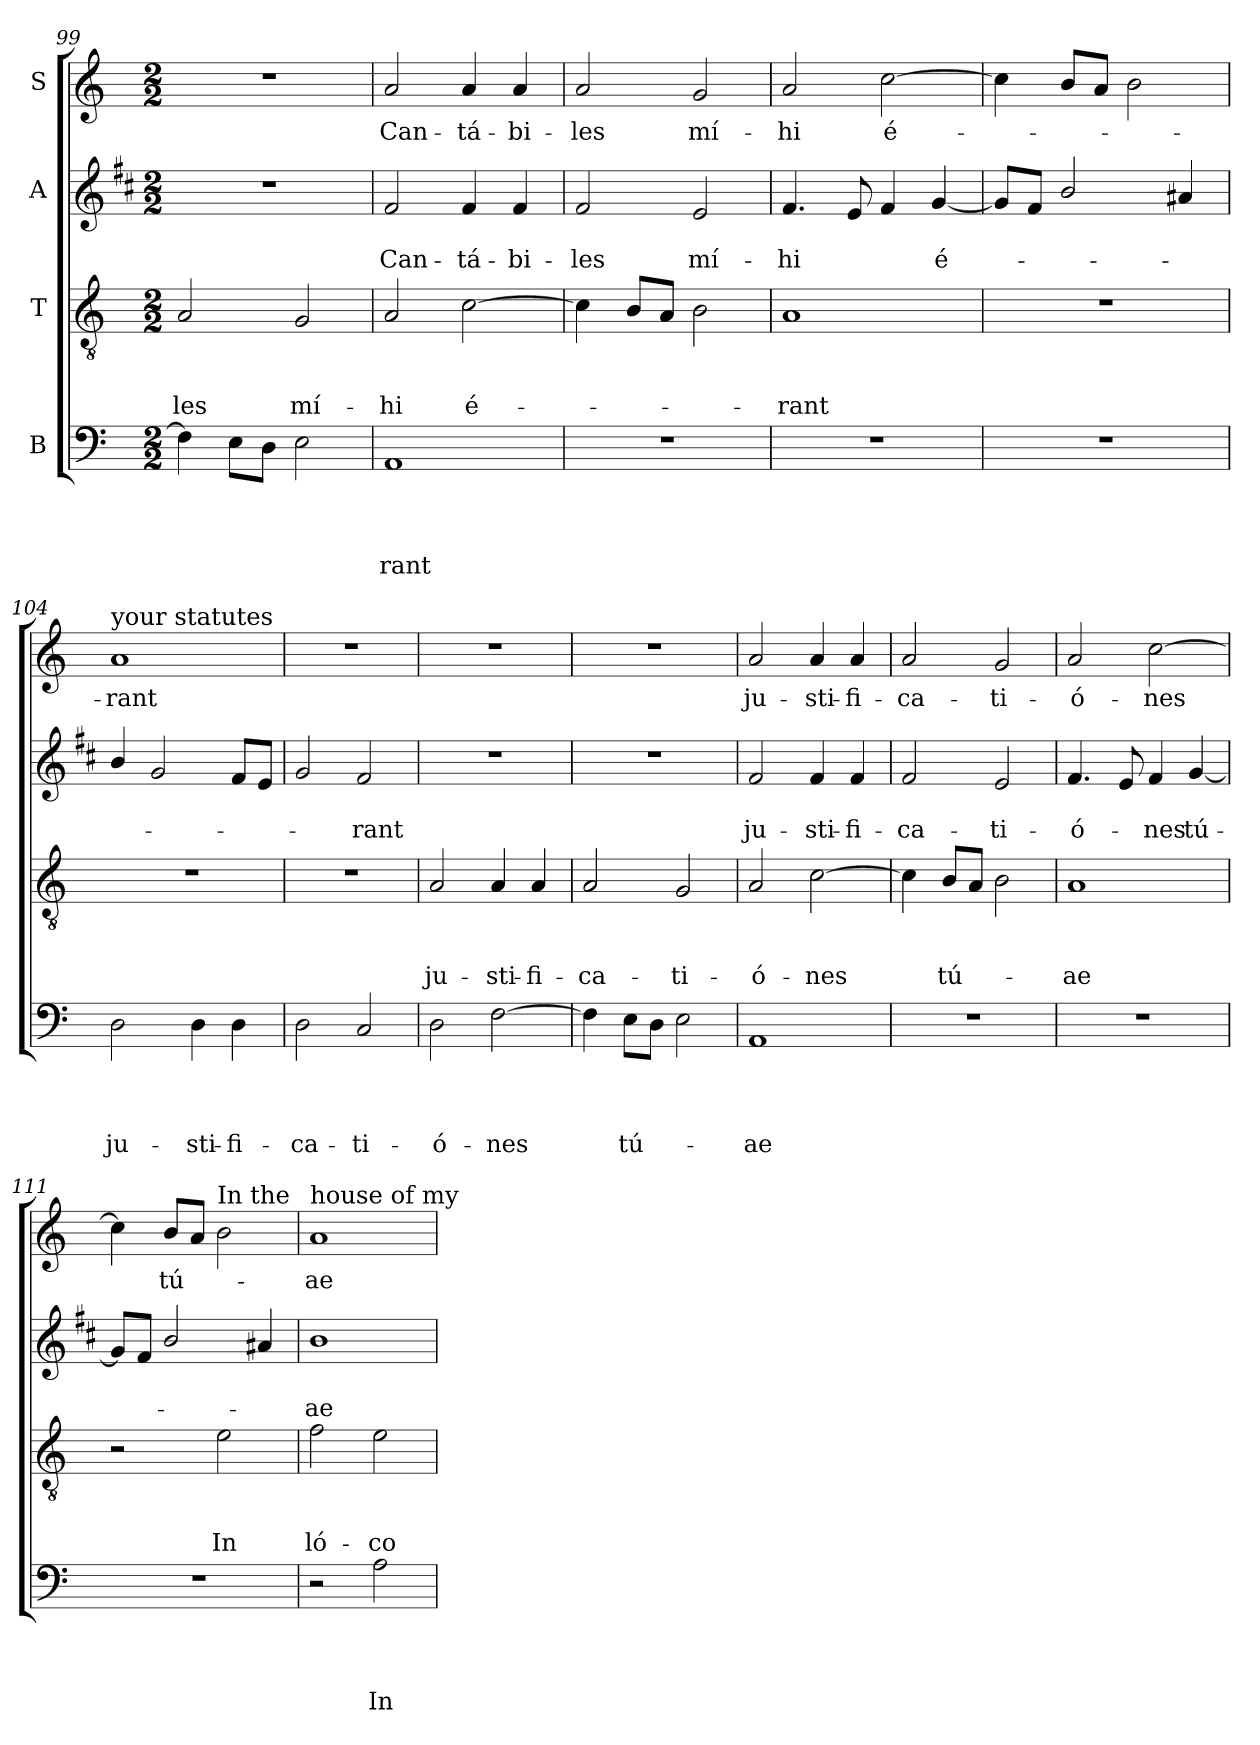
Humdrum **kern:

**kern	**text	**text	**text	**text	**kern	**text	**text	**text	**kern	**text	**text	**kern	**text
*part4	*part4	*part4	*part4	*part4	*part3	*part3	*part3	*part3	*part2	*part2	*part2	*part1	*part1
*staff4	*staff4	*staff4	*staff4	*staff4	*staff3	*staff3	*staff3	*staff3	*staff2	*staff2	*staff2	*staff1	*staff1
*I"B	*	*	*	*	*I"T	*	*	*	*I"A	*	*	*I"S	*
*clefF4	*	*	*	*	*clefGv2	*	*	*	*clefG2	*	*	*clefG2	*
*	*	*	*	*	*	*	*	*	*ITrd1c2	*	*	*	*
*k[]	*	*	*	*	*k[]	*	*	*	*k[]	*	*	*k[]	*
*C:	*	*	*	*	*C:	*	*	*	*C:	*	*	*C:	*
*M2/2	*	*	*	*	*M2/2	*	*	*	*M2/2	*	*	*M2/2	*
=99	=99	=99	=99	=99	=99	=99	=99	=99	=99	=99	=99	=99	=99
!	!	!	!	!	!	!	!	!LO:LY:b	!	!	!	!	!
4F\]	.	.	.	.	2A/	.	.	-les	1r	.	.	1r	.
8E\L	.	.	.	.	.	.	.	.	.	.	.	.	.
8D\J	.	.	.	.	.	.	.	.	.	.	.	.	.
!	!	!	!	!	!	!	!	!LO:LY:b	!	!	!	!	!
2E\	.	.	.	.	2G/	.	.	mí-	.	.	.	.	.
!!LO:PB:g=z
=100	=100	=100	=100	=100	=100	=100	=100	=100	=100	=100	=100	=100	=100
!	!	!	!	!LO:LY:b	!	!	!	!LO:LY:b	!	!	!LO:LY:b	!	!LO:LY:b
1AA	.	.	.	-rant	2A/	.	.	-hi	2e/	.	Can-	2a/	Can-
!	!	!	!	!	!	!	!	!LO:LY:b	!	!	!LO:LY:b	!	!LO:LY:b
.	.	.	.	.	[2c\	.	.	é-	4e/	.	-tá-	4a/	-tá-
!	!	!	!	!	!	!	!	!	!	!	!LO:LY:b	!	!LO:LY:b
.	.	.	.	.	.	.	.	.	4e/	.	-bi-	4a/	-bi-
=101	=101	=101	=101	=101	=101	=101	=101	=101	=101	=101	=101	=101	=101
!	!	!	!	!	!	!	!	!	!	!	!LO:LY:b	!	!LO:LY:b
1r	.	.	.	.	4c\]	.	.	.	2e/	.	-les	2a/	-les
.	.	.	.	.	8B/L	.	.	.	.	.	.	.	.
.	.	.	.	.	8A/J	.	.	.	.	.	.	.	.
!	!	!	!	!	!	!	!	!	!	!	!LO:LY:b	!	!LO:LY:b
.	.	.	.	.	2B\	.	.	.	2d/	.	mí-	2g/	mí-
=102	=102	=102	=102	=102	=102	=102	=102	=102	=102	=102	=102	=102	=102
!	!	!	!	!	!	!	!	!LO:LY:b	!	!	!LO:LY:b	!	!LO:LY:b
1r	.	.	.	.	1A	.	.	-rant	4.e/	.	-hi	2a/	-hi
.	.	.	.	.	.	.	.	.	8d/	.	.	.	.
!	!	!	!	!	!	!	!	!	!	!	!	!	!LO:LY:b
.	.	.	.	.	.	.	.	.	4e/	.	.	[2cc\	é-
!	!	!	!	!	!	!	!	!	!	!	!LO:LY:b	!	!
.	.	.	.	.	.	.	.	.	[4f/	.	é-	.	.
=103	=103	=103	=103	=103	=103	=103	=103	=103	=103	=103	=103	=103	=103
1r	.	.	.	.	1r	.	.	.	8f/L]	.	.	4cc\]	.
.	.	.	.	.	.	.	.	.	8e/J	.	.	.	.
.	.	.	.	.	.	.	.	.	2a/	.	.	8b/L	.
.	.	.	.	.	.	.	.	.	.	.	.	8a/J	.
.	.	.	.	.	.	.	.	.	.	.	.	2b\	.
.	.	.	.	.	.	.	.	.	4g#/	.	.	.	.
=104	=104	=104	=104	=104	=104	=104	=104	=104	=104	=104	=104	=104	=104
!	!	!	!	!	!	!	!	!	!	!	!	!LO:TX:a:t=your statutes	!
!	!	!	!	!LO:LY:b	!	!	!	!	!	!	!	!	!LO:LY:b
2D\	.	.	.	ju-	1r	.	.	.	4a/	.	.	1a	-rant
.	.	.	.	.	.	.	.	.	2f/	.	.	.	.
!	!	!	!	!LO:LY:b	!	!	!	!	!	!	!	!	!
4D\	.	.	.	-sti-	.	.	.	.	.	.	.	.	.
!	!	!	!	!LO:LY:b	!	!	!	!	!	!	!	!	!
4D\	.	.	.	-fi-	.	.	.	.	8e/L	.	.	.	.
.	.	.	.	.	.	.	.	.	8d/J	.	.	.	.
=105	=105	=105	=105	=105	=105	=105	=105	=105	=105	=105	=105	=105	=105
!	!	!	!	!LO:LY:b	!	!	!	!	!	!	!	!	!
2D\	.	.	.	-ca-	1r	.	.	.	2f/	.	.	1r	.
!	!	!	!	!LO:LY:b	!	!	!	!	!	!	!LO:LY:b	!	!
2C/	.	.	.	-ti-	.	.	.	.	2e/	.	-rant	.	.
!!LO:LB:g=z
=106	=106	=106	=106	=106	=106	=106	=106	=106	=106	=106	=106	=106	=106
!	!	!	!	!LO:LY:b	!	!	!	!LO:LY:b	!	!	!	!	!
2D\	.	.	.	-ó-	2A/	.	.	ju-	1r	.	.	1r	.
!	!	!	!	!LO:LY:b	!	!	!	!LO:LY:b	!	!	!	!	!
[2F\	.	.	.	-nes	4A/	.	.	-sti-	.	.	.	.	.
!	!	!	!	!	!	!	!	!LO:LY:b	!	!	!	!	!
.	.	.	.	.	4A/	.	.	-fi-	.	.	.	.	.
=107	=107	=107	=107	=107	=107	=107	=107	=107	=107	=107	=107	=107	=107
!	!	!	!	!	!	!	!	!LO:LY:b	!	!	!	!	!
4F\]	.	.	.	.	2A/	.	.	-ca-	1r	.	.	1r	.
!	!	!	!	!LO:LY:b	!	!	!	!	!	!	!	!	!
8E\L	.	.	.	tú-	.	.	.	.	.	.	.	.	.
8D\J	.	.	.	.	.	.	.	.	.	.	.	.	.
!	!	!	!	!	!	!	!	!LO:LY:b	!	!	!	!	!
2E\	.	.	.	.	2G/	.	.	-ti-	.	.	.	.	.
=108	=108	=108	=108	=108	=108	=108	=108	=108	=108	=108	=108	=108	=108
!	!	!	!	!LO:LY:b	!	!	!	!LO:LY:b	!	!	!LO:LY:b	!	!LO:LY:b
1AA	.	.	.	-ae	2A/	.	.	-ó-	2e/	.	ju-	2a/	ju-
!	!	!	!	!	!	!	!	!LO:LY:b	!	!	!LO:LY:b	!	!LO:LY:b
.	.	.	.	.	[2c\	.	.	-nes	4e/	.	-sti-	4a/	-sti-
!	!	!	!	!	!	!	!	!	!	!	!LO:LY:b	!	!LO:LY:b
.	.	.	.	.	.	.	.	.	4e/	.	-fi-	4a/	-fi-
=109	=109	=109	=109	=109	=109	=109	=109	=109	=109	=109	=109	=109	=109
!	!	!	!	!	!	!	!	!	!	!	!LO:LY:b	!	!LO:LY:b
1r	.	.	.	.	4c\]	.	.	.	2e/	.	-ca-	2a/	-ca-
!	!	!	!	!	!	!	!	!LO:LY:b	!	!	!	!	!
.	.	.	.	.	8B/L	.	.	tú-	.	.	.	.	.
.	.	.	.	.	8A/J	.	.	.	.	.	.	.	.
!	!	!	!	!	!	!	!	!	!	!	!LO:LY:b	!	!LO:LY:b
.	.	.	.	.	2B\	.	.	.	2d/	.	-ti-	2g/	-ti-
=110	=110	=110	=110	=110	=110	=110	=110	=110	=110	=110	=110	=110	=110
!	!	!	!	!	!	!	!	!LO:LY:b	!	!	!LO:LY:b	!	!LO:LY:b
1r	.	.	.	.	1A	.	.	-ae	4.e/	.	-ó-	2a/	-ó-
.	.	.	.	.	.	.	.	.	8d/	.	.	.	.
!	!	!	!	!	!	!	!	!	!	!	!LO:LY:b	!	!LO:LY:b
.	.	.	.	.	.	.	.	.	4e/	.	-nes	[2cc\	-nes
!	!	!	!	!	!	!	!	!	!	!	!LO:LY:b	!	!
.	.	.	.	.	.	.	.	.	[4f/	.	tú-	.	.
=111	=111	=111	=111	=111	=111	=111	=111	=111	=111	=111	=111	=111	=111
1r	.	.	.	.	2r	.	.	.	8f/L]	.	.	4cc\]	.
.	.	.	.	.	.	.	.	.	8e/J	.	.	.	.
!	!	!	!	!	!	!	!	!	!	!	!	!	!LO:LY:b
.	.	.	.	.	.	.	.	.	2a/	.	.	8b/L	tú-
.	.	.	.	.	.	.	.	.	.	.	.	8a/J	.
!	!	!	!	!	!	!	!	!	!	!	!	!LO:TX:a:t=In the	!
!	!	!	!	!	!	!	!	!LO:LY:b	!	!	!	!	!
.	.	.	.	.	2e\	.	.	In	.	.	.	2b\	.
.	.	.	.	.	.	.	.	.	4g#/	.	.	.	.
!!LO:PB:g=z
=112	=112	=112	=112	=112	=112	=112	=112	=112	=112	=112	=112	=112	=112
!	!	!	!	!	!	!	!	!	!	!	!	!LO:TX:a:t=house of my	!
!	!	!	!	!	!	!	!	!LO:LY:b	!	!	!LO:LY:b	!	!LO:LY:b
2r	.	.	.	.	2f\	.	.	ló-	1a	.	-ae	1a	-ae
!	!	!	!	!LO:LY:b	!	!	!	!LO:LY:b	!	!	!	!	!
2A\	.	.	.	In	2e\	.	.	-co	.	.	.	.	.
=	=	=	=	=	=	=	=	=	=	=	=	=	=
*-	*-	*-	*-	*-	*-	*-	*-	*-	*-	*-	*-	*-	*-
